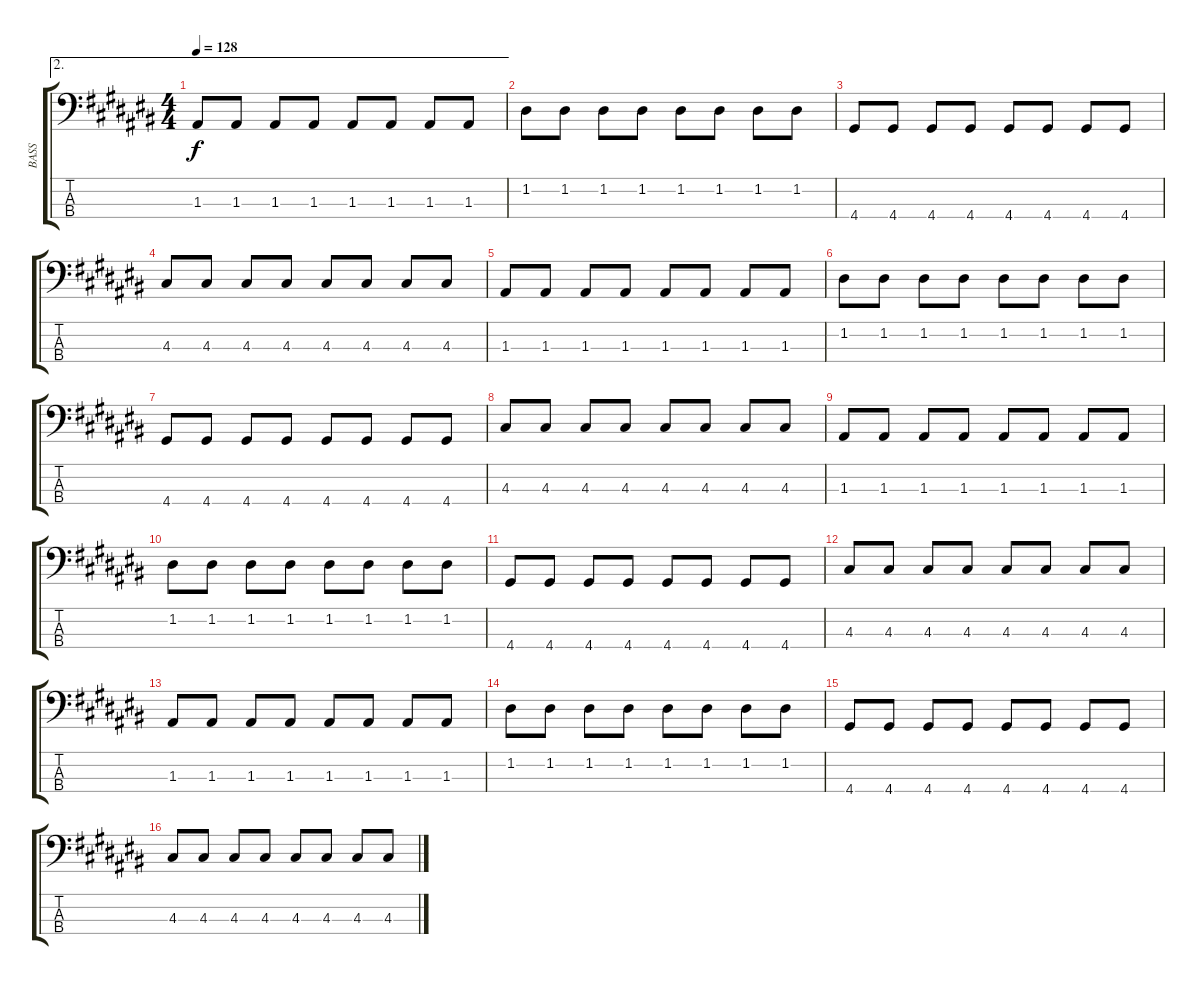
\track ("BASS" "BASS") {instrument synthbass2}
\staff {score tabs}
\tuning (G2 D2 A1 E1) {hide}
\ae 2
\ts (4 4)
\tempo 128
\clef f4
\ks c#
1.3.8{dy f} 1.3.8 1.3.8 1.3.8 1.3.8 1.3.8 1.3.8 1.3.8 |
1.2.8 1.2.8 1.2.8 1.2.8 1.2.8 1.2.8 1.2.8 1.2.8 |
4.4.8 4.4.8 4.4.8 4.4.8 4.4.8 4.4.8 4.4.8 4.4.8 |
4.3.8 4.3.8 4.3.8 4.3.8 4.3.8 4.3.8 4.3.8 4.3.8 |
1.3.8 1.3.8 1.3.8 1.3.8 1.3.8 1.3.8 1.3.8 1.3.8 |
1.2.8 1.2.8 1.2.8 1.2.8 1.2.8 1.2.8 1.2.8 1.2.8 |
4.4.8 4.4.8 4.4.8 4.4.8 4.4.8 4.4.8 4.4.8 4.4.8 |
4.3.8 4.3.8 4.3.8 4.3.8 4.3.8 4.3.8 4.3.8 4.3.8 |
1.3.8 1.3.8 1.3.8 1.3.8 1.3.8 1.3.8 1.3.8 1.3.8 |
1.2.8 1.2.8 1.2.8 1.2.8 1.2.8 1.2.8 1.2.8 1.2.8 |
4.4.8 4.4.8 4.4.8 4.4.8 4.4.8 4.4.8 4.4.8 4.4.8 |
4.3.8 4.3.8 4.3.8 4.3.8 4.3.8 4.3.8 4.3.8 4.3.8 |
1.3.8 1.3.8 1.3.8 1.3.8 1.3.8 1.3.8 1.3.8 1.3.8 |
1.2.8 1.2.8 1.2.8 1.2.8 1.2.8 1.2.8 1.2.8 1.2.8 |
4.4.8 4.4.8 4.4.8 4.4.8 4.4.8 4.4.8 4.4.8 4.4.8 |
4.3.8 4.3.8 4.3.8 4.3.8 4.3.8 4.3.8 4.3.8 4.3.8
